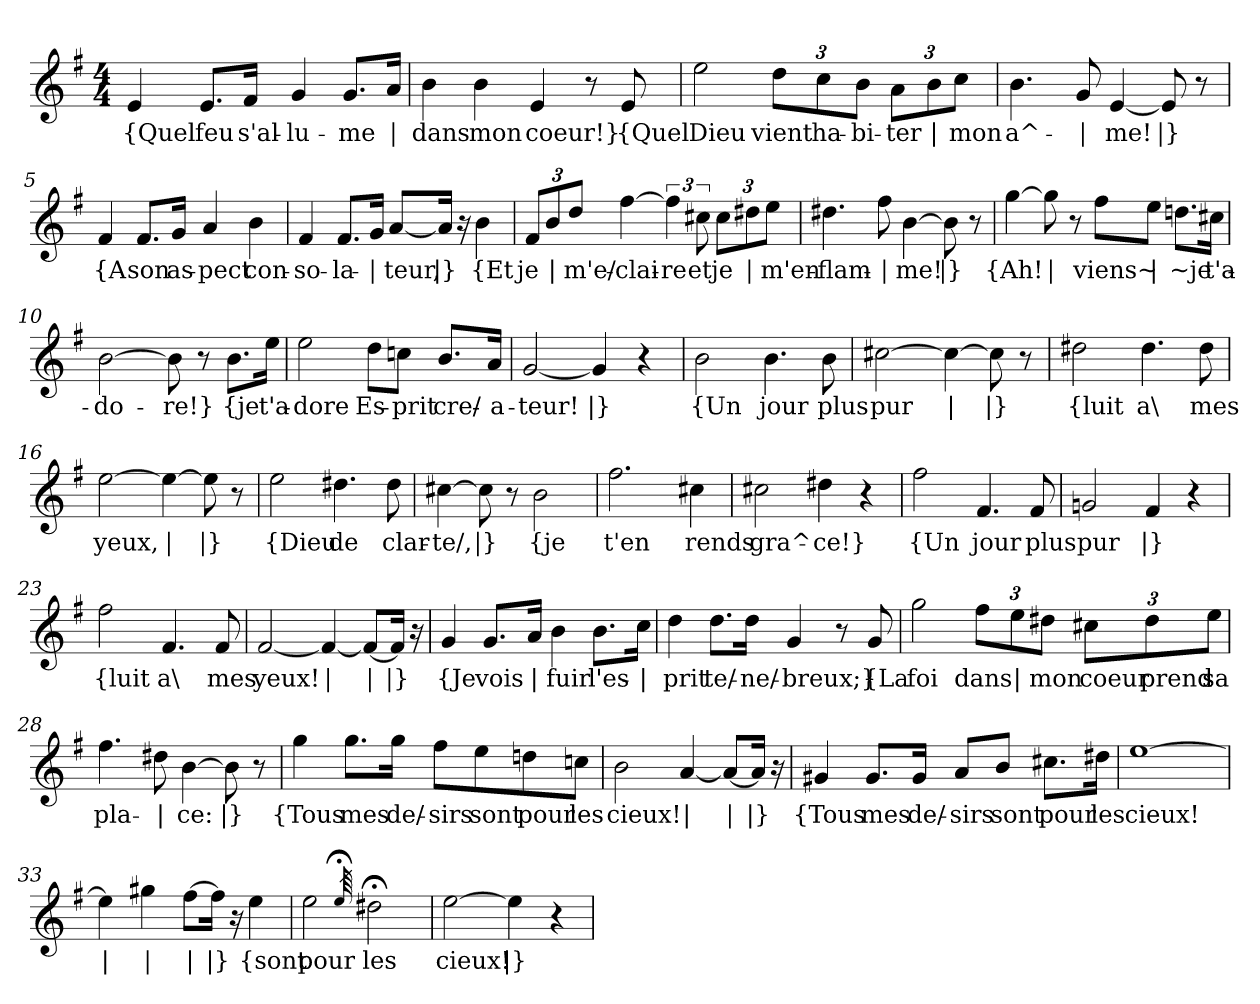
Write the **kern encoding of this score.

**kern	**text
*part1	*part1
*staff1	*staff1
*clefG2	*
*k[f#]	*
*M4/4	*
=1	=1
!	!LO:LY:b
4e/	{Quel
!	!LO:LY:b
8.e/L	feu
!	!LO:LY:b
16f#/Jk	s'al-
!	!LO:LY:b
4g/	-lu-
!	!LO:LY:b
8.g/L	-me
!	!LO:LY:b
16a/Jk	|
=2	=2
!	!LO:LY:b
4b\	dans
!	!LO:LY:b
4b\	mon
!	!LO:LY:b
4e/	coeur!}
8r	.
!	!LO:LY:b
8e/	{Quel
=3	=3
!	!LO:LY:b
2ee\	Dieu
*Xbrackettup	*
!	!LO:LY:b
12dd\L	vient
!	!LO:LY:b
12cc\	ha-
!	!LO:LY:b
12b\J	-bi-
!	!LO:LY:b
12a\L	-ter
!	!LO:LY:b
12b\	|
!	!LO:LY:b
12cc\J	mon
=4	=4
!	!LO:LY:b
4.b\	a^-
!	!LO:LY:b
8g/	|
!	!LO:LY:b
[4e/	me!
!	!LO:LY:b
8e/]	|}
8r	.
!!LO:LB:g=z
=5	=5
!	!LO:LY:b
4f#/	{A
!	!LO:LY:b
8.f#/L	son
!	!LO:LY:b
16g/Jk	as-
!	!LO:LY:b
4a/	-pect
!	!LO:LY:b
4b\	con-
=6	=6
!	!LO:LY:b
4f#/	-so-
!	!LO:LY:b
8.f#/L	-la-
!	!LO:LY:b
16g/Jk	|
!	!LO:LY:b
[8a/L	-teur,
!	!LO:LY:b
16a/Jk]	|}
16r	.
!	!LO:LY:b
4b\	{Et
=7	=7
!	!LO:LY:b
12f#/L	je
!	!LO:LY:b
12b/	|
!	!LO:LY:b
12dd/J	m'e/-
!	!LO:LY:b
[4ff#\	-clai-
*brackettup	*
!	!LO:LY:b
6ff#\]	-re
!	!LO:LY:b
12cc#X\	et
*Xbrackettup	*
!	!LO:LY:b
12cc#\L	je
!	!LO:LY:b
12dd#X\	|
!	!LO:LY:b
12ee\J	m'en-
=8	=8
!	!LO:LY:b
4.dd#X\	-flam-
!	!LO:LY:b
8ff#\	|
!	!LO:LY:b
[4b\	-me!
!	!LO:LY:b
8b\]	|}
8r	.
!!LO:LB:g=z
=9	=9
!	!LO:LY:b
[4gg\	{Ah!
!	!LO:LY:b
8gg\]	|
8r	.
!	!LO:LY:b
8ff#\L	viens~
!	!LO:LY:b
8ee\J	|
!	!LO:LY:b
8.ddn\L	~je
!	!LO:LY:b
16cc#X\Jk	t'a-
=10	=10
!	!LO:LY:b
[2b\	-do-
!	!LO:LY:b
8b\]	-re!}
8r	.
!	!LO:LY:b
8.b\L	{je
!	!LO:LY:b
16ee\Jk	t'a-
=11	=11
!	!LO:LY:b
2ee\	-dore
!	!LO:LY:b
8dd\L	Es-
!	!LO:LY:b
8ccn\J	-prit
!	!LO:LY:b
8.b/L	cre/-
!	!LO:LY:b
16a/Jk	-a-
=12	=12
!	!LO:LY:b
[2g/	-teur!
!	!LO:LY:b
4g/]	|}
4r	.
=13	=13
!	!LO:LY:b
2b\	{Un
!	!LO:LY:b
4.b\	jour
!	!LO:LY:b
8b\	plus
!!LO:LB:g=z
=14	=14
!	!LO:LY:b
[2cc#X\	pur
!	!LO:LY:b
4cc#\_	|
!	!LO:LY:b
8cc#\]	|}
8r	.
=15	=15
!	!LO:LY:b
2dd#X\	{luit
!	!LO:LY:b
4.dd#\	a\
!	!LO:LY:b
8dd#\	mes
=16	=16
!	!LO:LY:b
[2ee\	yeux,
!	!LO:LY:b
4ee\_	|
!	!LO:LY:b
8ee\]	|}
8r	.
=17	=17
!	!LO:LY:b
2ee\	{Dieu
!	!LO:LY:b
4.dd#X\	de
!	!LO:LY:b
8dd#\	clar-
=18	=18
!	!LO:LY:b
[4cc#X\	-te/,
!	!LO:LY:b
8cc#\]	|}
8r	.
!	!LO:LY:b
2b\	{je
=19	=19
!	!LO:LY:b
2.ff#\	t'en
!	!LO:LY:b
4cc#X\	rends
=20	=20
!	!LO:LY:b
2cc#X\	gra^-
!	!LO:LY:b
4dd#X\	-ce!}
4r	.
!!LO:LB:g=z
=21	=21
!	!LO:LY:b
2ff#\	{Un
!	!LO:LY:b
4.f#/	jour
!	!LO:LY:b
8f#/	plus
=22	=22
!	!LO:LY:b
2gn/	pur
!	!LO:LY:b
4f#/	|}
4r	.
=23	=23
!	!LO:LY:b
2ff#\	{luit
!	!LO:LY:b
4.f#/	a\
!	!LO:LY:b
8f#/	mes
=24	=24
!	!LO:LY:b
[2f#/	yeux!
!	!LO:LY:b
4f#/_	|
!	!LO:LY:b
8f#/L_	|
!	!LO:LY:b
16f#/Jk]	|}
16r	.
=25	=25
!	!LO:LY:b
4g/	{Je
!	!LO:LY:b
8.g/L	vois
!	!LO:LY:b
16a/Jk	|
!	!LO:LY:b
4b\	fuir
!	!LO:LY:b
8.b\L	l'es-
!	!LO:LY:b
16cc\Jk	|
=26	=26
!	!LO:LY:b
4dd\	-prit
!	!LO:LY:b
8.dd\L	te/-
!	!LO:LY:b
16dd\Jk	-ne/-
!	!LO:LY:b
4g/	-breux;}
8r	.
!	!LO:LY:b
8g/	{La
!!LO:LB:g=z
=27	=27
!	!LO:LY:b
2gg\	foi
!	!LO:LY:b
12ff#\L	dans
!	!LO:LY:b
12ee\	|
!	!LO:LY:b
12dd#X\J	mon
!	!LO:LY:b
12cc#X\L	coeur
!	!LO:LY:b
12dd#\	prend
!	!LO:LY:b
12ee\J	sa
=28	=28
!	!LO:LY:b
4.ff#\	pla-
!	!LO:LY:b
8dd#X\	|
!	!LO:LY:b
[4b\	-ce:
!	!LO:LY:b
8b\]	|}
8r	.
=29	=29
!	!LO:LY:b
4gg\	{Tous
!	!LO:LY:b
8.gg\L	mes
!	!LO:LY:b
16gg\Jk	de/-
!	!LO:LY:b
8ff#\L	-sirs
!	!LO:LY:b
8ee\	sont
!	!LO:LY:b
8ddn\	pour
!	!LO:LY:b
8ccn\J	les
=30	=30
!	!LO:LY:b
2b\	cieux!
!	!LO:LY:b
[4a/	|
!	!LO:LY:b
8a/L_	|
!	!LO:LY:b
16a/Jk]	|}
16r	.
!!LO:LB:g=z
=31	=31
!	!LO:LY:b
4g#X/	{Tous
!	!LO:LY:b
8.g#/L	mes
!	!LO:LY:b
16g#/Jk	de/-
!	!LO:LY:b
8a/L	-sirs
!	!LO:LY:b
8b/J	sont
!	!LO:LY:b
8.cc#X\L	pour
!	!LO:LY:b
16dd#X\Jk	les
=32	=32
!	!LO:LY:b
[1ee	cieux!
=33	=33
!	!LO:LY:b
4ee\]	|
!	!LO:LY:b
4gg#X\	|
!	!LO:LY:b
[8ff#\L	|
!	!LO:LY:b
16ff#\Jk]	|}
16r	.
!	!LO:LY:b
4ee\	{sont
=34	=34
!	!LO:LY:b
2ee\	pour
64qee;</	.
!	!LO:LY:b
2dd#X;<\	les
=35	=35
!	!LO:LY:b
[2ee\	cieux!
!	!LO:LY:b
4ee\]	|}
4r	.
=	=
*-	*-
